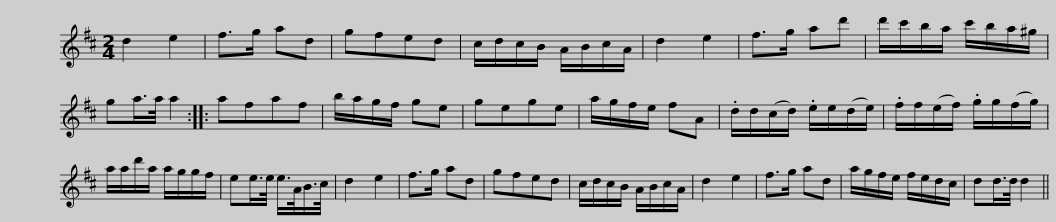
X:1
L:1/8
M:2/4
I:linebreak $
K:D
V:1 treble
V:1
 d2 e2 | f>g ad | gfed | c/d/c/B/ A/B/c/A/ | d2 e2 | %5
 f>g ad' | d'/c'/b/a/ c'/b/a/^g/ | ga/>a/ a2 ::$ afaf | b/a/g/f/ ge | %10
 gege | a/g/f/e/ fA | .d/d/(c/d/) .e/e/(d/e/) | .f/f/(e/f/) .g/g/(f/g/) | a/a/d'/a/ a/g/g/f/ |$ %15
 ee/>e/ e/>A/B/>c/ | d2 e2 | f>g ad | gfed | c/d/c/B/ A/B/c/A/ | %20
 d2 e2 | f>g ad | a/g/f/e/ f/e/d/c/ | dd/>d/ d2 || %24
